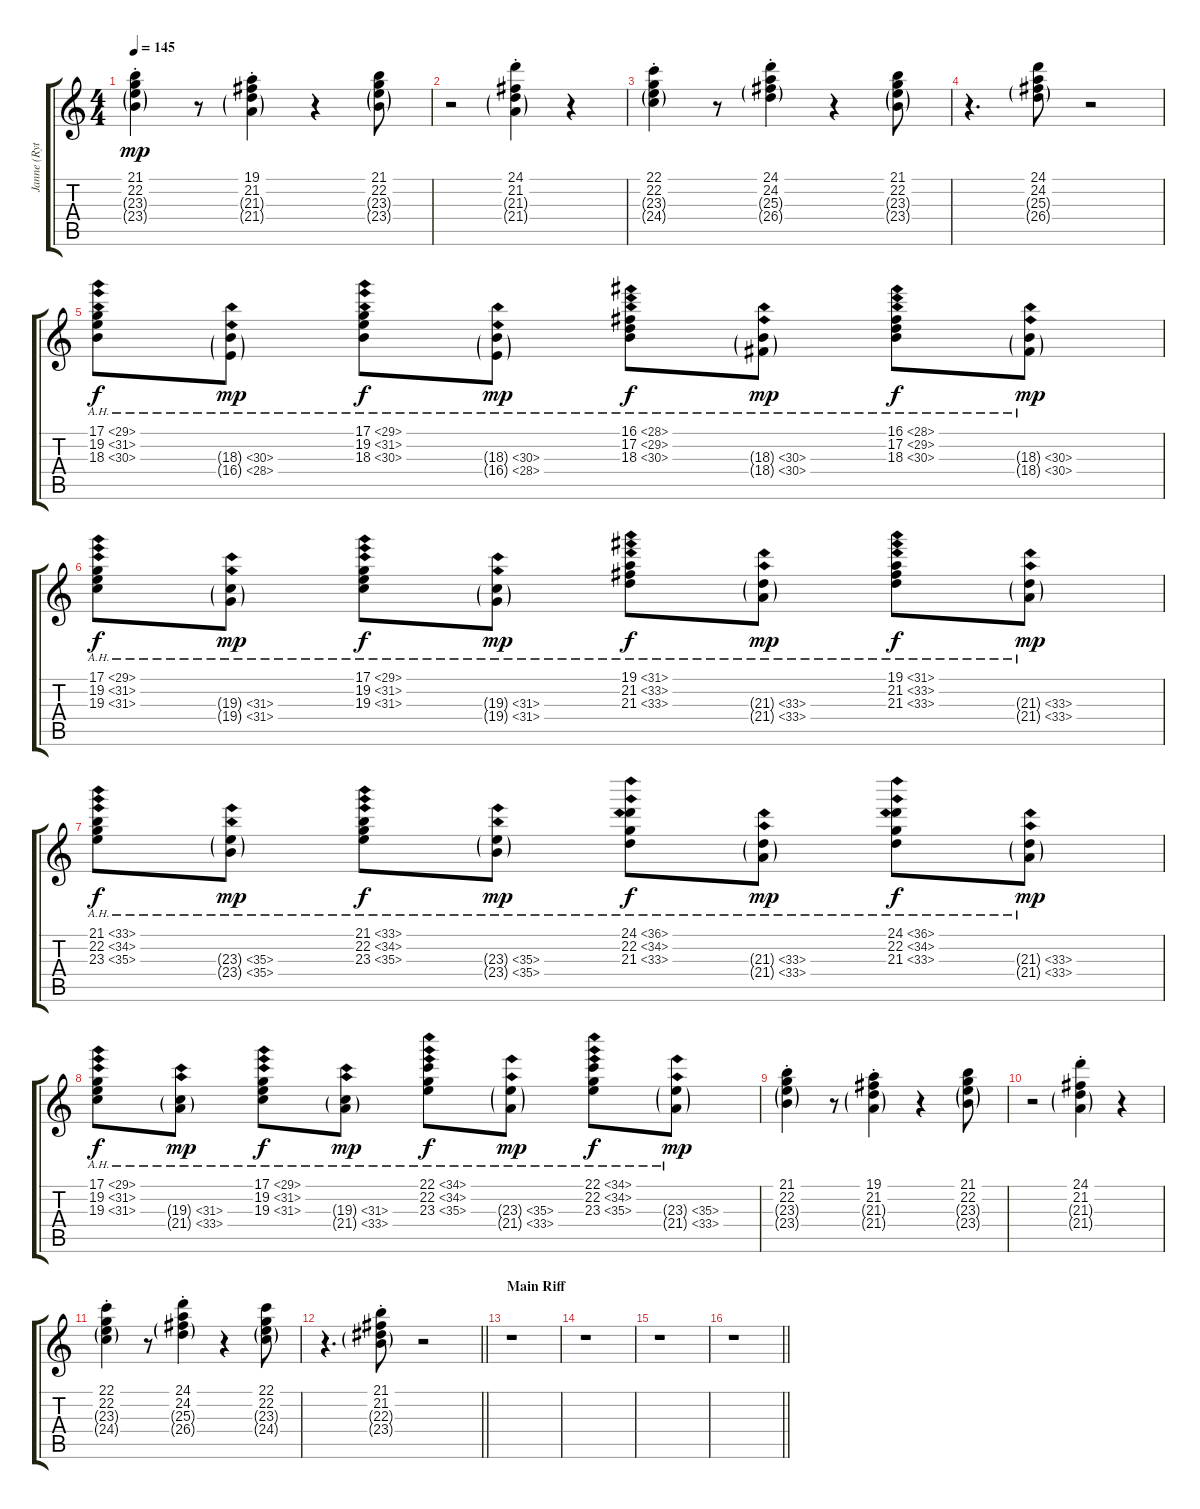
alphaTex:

\track ("Janne (Rythm I)" "Janne (Ryt") {instrument fx1rain}
\staff {score tabs}
\tuning (D4 A3 F3 C3 G2 D2) {hide}
\ts (4 4)
\tempo 145
\clef g2
\ks c
(21.1{st} 22.2{st} 23.3{g st} 23.4{g st}).4{dy mp volume 8 instrument fx4atmosphere} r.8 (19.1{st} 21.2{st} 21.3{g st} 21.4{g st}).4 r.4 (21.1 22.2 23.3{g} 23.4{g}).8 |
r.2 (24.1{st} 21.2{st} 21.3{g st} 21.4{g st}).4 r.4 |
(22.1{st} 22.2{st} 23.3{g st} 24.4{g st}).4 r.8 (24.1{st} 24.2{st} 25.3{g st} 26.4{g st}).4 r.4 (21.1 22.2 23.3{g} 23.4{g}).8 |
r.4{d} (24.1 24.2 25.3{g} 26.4{g}).8 r.2 |
(17.1{ah 12} 19.2{ah 12} 18.3{ah 12}).8{dy f volume 9 balance 8 instrument fx1rain} (18.3{ah 12 g} 16.4{ah 12 g}).8{dy mp} (17.1{ah 12} 19.2{ah 12} 18.3{ah 12}).8{dy f} (18.3{ah 12 g} 16.4{ah 12 g}).8{dy mp} (16.1{ah 12} 17.2{ah 12} 18.3{ah 12}).8{dy f} (18.3{ah 12 g} 18.4{ah 12 g}).8{dy mp} (16.1{ah 12} 17.2{ah 12} 18.3{ah 12}).8{dy f} (18.3{ah 12 g} 18.4{ah 12 g}).8{dy mp} |
(17.1{ah 12} 19.2{ah 12} 19.3{ah 12}).8{dy f} (19.3{ah 12 g} 19.4{ah 12 g}).8{dy mp} (17.1{ah 12} 19.2{ah 12} 19.3{ah 12}).8{dy f} (19.3{ah 12 g} 19.4{ah 12 g}).8{dy mp} (19.1{ah 12} 21.2{ah 12} 21.3{ah 12}).8{dy f} (21.3{ah 12 g} 21.4{ah 12 g}).8{dy mp} (19.1{ah 12} 21.2{ah 12} 21.3{ah 12}).8{dy f} (21.3{ah 12 g} 21.4{ah 12 g}).8{dy mp} |
(21.1{ah 12} 22.2{ah 12} 23.3{ah 12}).8{dy f} (23.3{ah 12 g} 23.4{ah 12 g}).8{dy mp} (21.1{ah 12} 22.2{ah 12} 23.3{ah 12}).8{dy f} (23.3{ah 12 g} 23.4{ah 12 g}).8{dy mp} (24.1{ah 12} 22.2{ah 12} 21.3{ah 12}).8{dy f} (21.3{ah 12 g} 21.4{ah 12 g}).8{dy mp} (24.1{ah 12} 22.2{ah 12} 21.3{ah 12}).8{dy f} (21.3{ah 12 g} 21.4{ah 12 g}).8{dy mp} |
(17.1{ah 12} 19.2{ah 12} 19.3{ah 12}).8{dy f} (19.3{ah 12 g} 21.4{ah 12 g}).8{dy mp} (17.1{ah 12} 19.2{ah 12} 19.3{ah 12}).8{dy f} (19.3{ah 12 g} 21.4{ah 12 g}).8{dy mp} (22.1{ah 12} 22.2{ah 12} 23.3{ah 12}).8{dy f} (23.3{ah 12 g} 21.4{ah 12 g}).8{dy mp} (22.1{ah 12} 22.2{ah 12} 23.3{ah 12}).8{dy f} (23.3{ah 12 g} 21.4{ah 12 g}).8{dy mp} |
(21.1{st} 22.2{st} 23.3{g st} 23.4{g st}).4{volume 8 instrument fx4atmosphere} r.8 (19.1{st} 21.2{st} 21.3{g st} 21.4{g st}).4 r.4 (21.1 22.2 23.3{g} 23.4{g}).8 |
r.2 (24.1{st} 21.2{st} 21.3{g st} 21.4{g st}).4 r.4 |
(22.1{st} 22.2{st} 23.3{g st} 24.4{g st}).4 r.8 (24.1{st} 24.2{st} 25.3{g st} 26.4{g st}).4 r.4 (22.1 22.2 23.3{g} 24.4{g}).8 |
\barLineRight lightlight
r.4{d} (21.1{st} 21.2{st} 22.3{g st} 23.4{g st}).8 r.2 |
\section ("" "Main Riff")
r.1 |
r.1 |
r.1 |
\barLineRight lightlight
r.1
